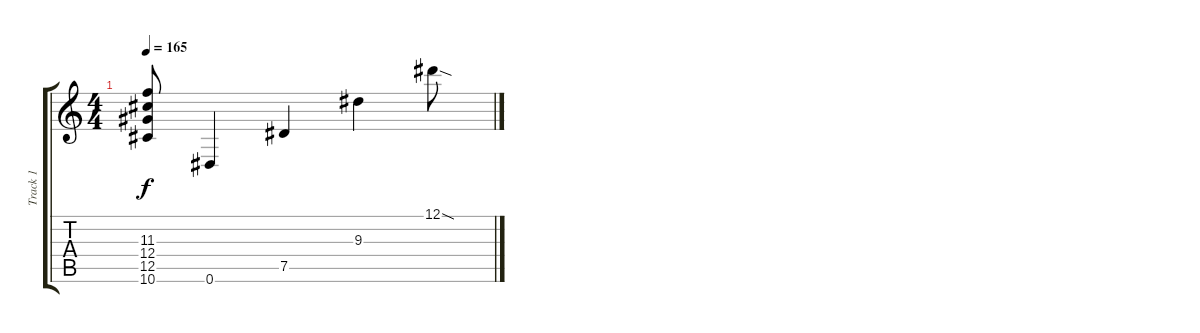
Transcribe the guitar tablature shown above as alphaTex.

\track ("Track 1" "Track 1") {instrument overdrivenguitar}
\staff {score tabs}
\tuning (Eb4 Bb3 Gb3 Db3 Ab2 Eb2) {hide}
\ts (4 4)
\tempo 165
\clef g2
\ks c
(11.3{t} 12.4{t} 12.5{t} 10.6{t}).8{dy f} 0.6.4 7.5.4 9.3.4 12.1{sod}.8
